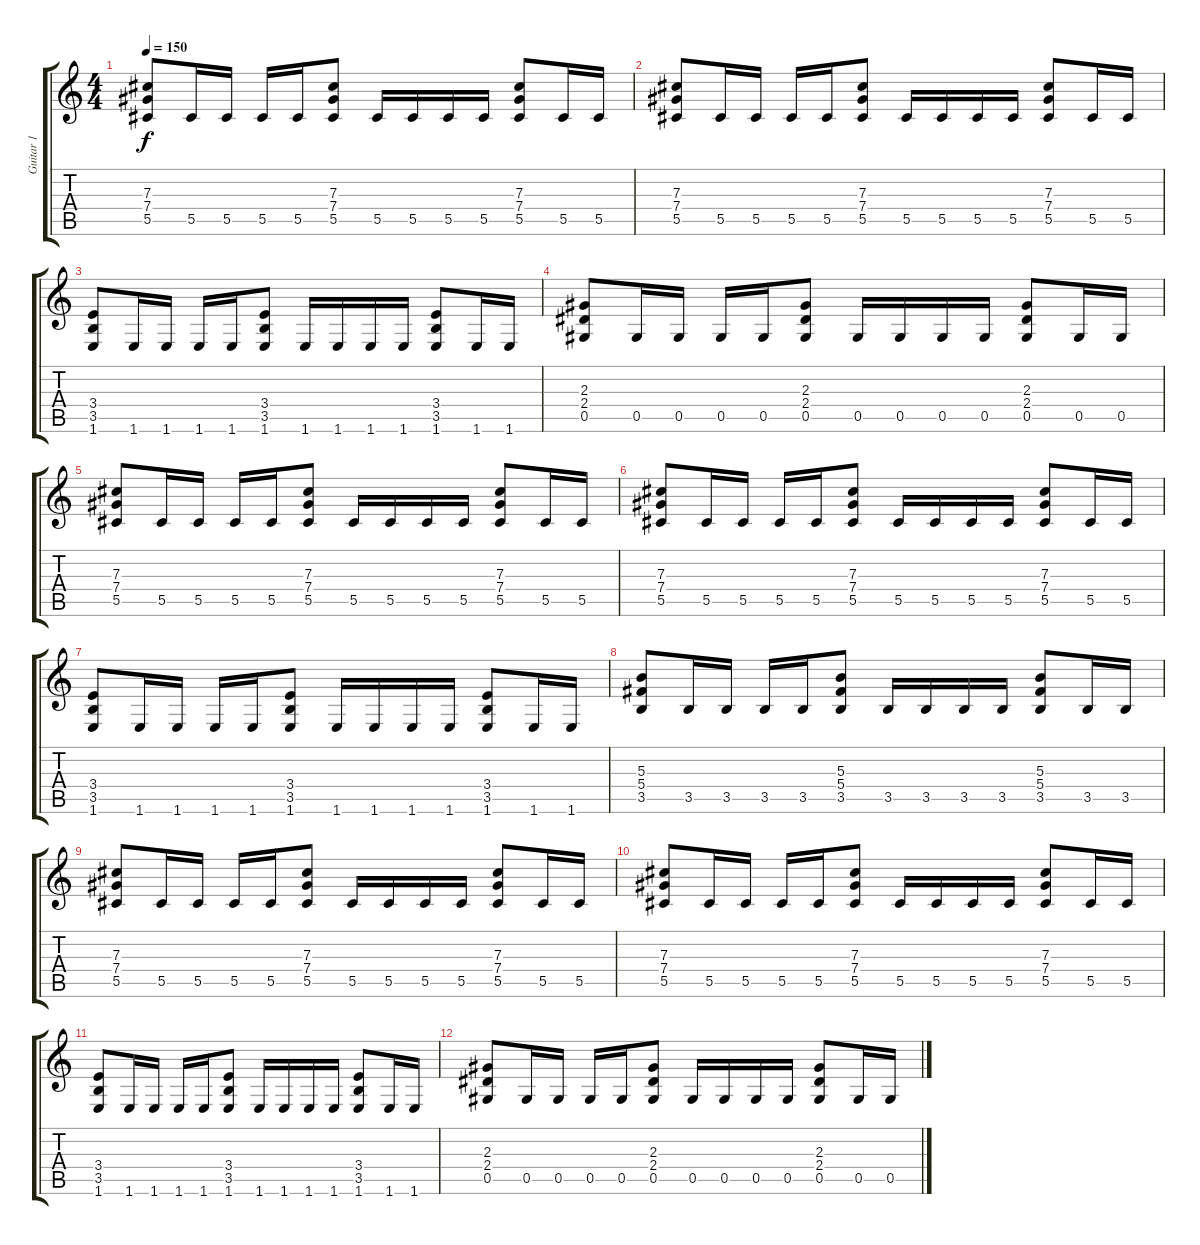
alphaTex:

\track ("Guitar 1" "Guitar 1") {instrument distortionguitar}
\staff {score tabs}
\tuning (Eb4 Bb3 Gb3 Db3 Ab2 Eb2) {hide}
\ts (4 4)
\tempo 150
\clef g2
\ks c
(7.3 7.4 5.5).8{dy f} 5.5.16 5.5.16 5.5.16 5.5.16 (7.3 7.4 5.5).8 5.5.16 5.5.16 5.5.16 5.5.16 (7.3 7.4 5.5).8 5.5.16 5.5.16 |
(7.3 7.4 5.5).8 5.5.16 5.5.16 5.5.16 5.5.16 (7.3 7.4 5.5).8 5.5.16 5.5.16 5.5.16 5.5.16 (7.3 7.4 5.5).8 5.5.16 5.5.16 |
(3.4 3.5 1.6).8 1.6.16 1.6.16 1.6.16 1.6.16 (3.4 3.5 1.6).8 1.6.16 1.6.16 1.6.16 1.6.16 (3.4 3.5 1.6).8 1.6.16 1.6.16 |
(2.3 2.4 0.5).8 0.5.16 0.5.16 0.5.16 0.5.16 (2.3 2.4 0.5).8 0.5.16 0.5.16 0.5.16 0.5.16 (2.3 2.4 0.5).8 0.5.16 0.5.16 |
(7.3 7.4 5.5).8 5.5.16 5.5.16 5.5.16 5.5.16 (7.3 7.4 5.5).8 5.5.16 5.5.16 5.5.16 5.5.16 (7.3 7.4 5.5).8 5.5.16 5.5.16 |
(7.3 7.4 5.5).8 5.5.16 5.5.16 5.5.16 5.5.16 (7.3 7.4 5.5).8 5.5.16 5.5.16 5.5.16 5.5.16 (7.3 7.4 5.5).8 5.5.16 5.5.16 |
(3.4 3.5 1.6).8 1.6.16 1.6.16 1.6.16 1.6.16 (3.4 3.5 1.6).8 1.6.16 1.6.16 1.6.16 1.6.16 (3.4 3.5 1.6).8 1.6.16 1.6.16 |
(5.3 5.4 3.5).8 3.5.16 3.5.16 3.5.16 3.5.16 (5.3 5.4 3.5).8 3.5.16 3.5.16 3.5.16 3.5.16 (5.3 5.4 3.5).8 3.5.16 3.5.16 |
(7.3 7.4 5.5).8 5.5.16 5.5.16 5.5.16 5.5.16 (7.3 7.4 5.5).8 5.5.16 5.5.16 5.5.16 5.5.16 (7.3 7.4 5.5).8 5.5.16 5.5.16 |
(7.3 7.4 5.5).8 5.5.16 5.5.16 5.5.16 5.5.16 (7.3 7.4 5.5).8 5.5.16 5.5.16 5.5.16 5.5.16 (7.3 7.4 5.5).8 5.5.16 5.5.16 |
(3.4 3.5 1.6).8 1.6.16 1.6.16 1.6.16 1.6.16 (3.4 3.5 1.6).8 1.6.16 1.6.16 1.6.16 1.6.16 (3.4 3.5 1.6).8 1.6.16 1.6.16 |
(2.3 2.4 0.5).8 0.5.16 0.5.16 0.5.16 0.5.16 (2.3 2.4 0.5).8 0.5.16 0.5.16 0.5.16 0.5.16 (2.3 2.4 0.5).8 0.5.16 0.5.16
